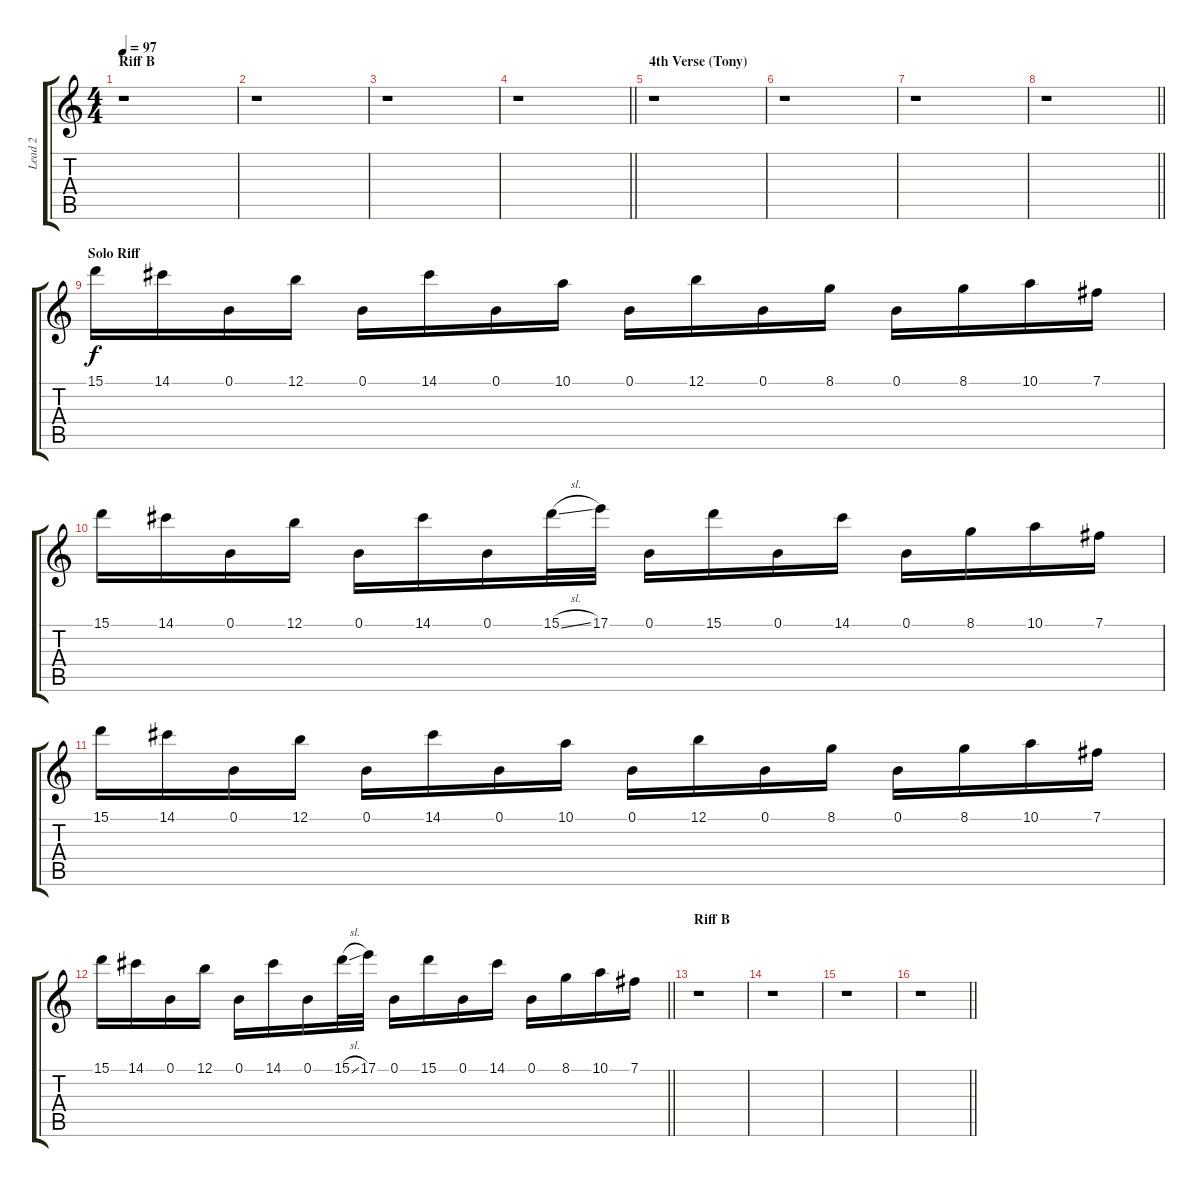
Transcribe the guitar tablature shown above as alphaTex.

\track ("Lead 2" "Lead 2") {instrument overdrivenguitar}
\staff {score tabs}
\tuning (B3 Gb3 D3 A2 E2 B1) {hide}
\ts (4 4)
\section ("" "Riff B")
\tempo 97
\clef g2
\ks c
r.1{dy f} |
r.1 |
r.1 |
\barLineRight lightlight
r.1 |
\section ("" "4th Verse (Tony)")
r.1 |
r.1 |
r.1 |
\barLineRight lightlight
r.1 |
\section ("" "Solo Riff")
15.1.16 14.1.16 0.1.16 12.1.16 0.1.16 14.1.16 0.1.16 10.1.16 0.1.16 12.1.16 0.1.16 8.1.16 0.1.16 8.1.16 10.1.16 7.1.16 |
15.1.16 14.1.16 0.1.16 12.1.16 0.1.16 14.1.16 0.1.16 15.1{sl}.32 17.1.32 0.1.16 15.1.16 0.1.16 14.1.16 0.1.16 8.1.16 10.1.16 7.1.16 |
15.1.16 14.1.16 0.1.16 12.1.16 0.1.16 14.1.16 0.1.16 10.1.16 0.1.16 12.1.16 0.1.16 8.1.16 0.1.16 8.1.16 10.1.16 7.1.16 |
\barLineRight lightlight
15.1.16 14.1.16 0.1.16 12.1.16 0.1.16 14.1.16 0.1.16 15.1{sl}.32 17.1.32 0.1.16 15.1.16 0.1.16 14.1.16 0.1.16 8.1.16 10.1.16 7.1.16 |
\section ("" "Riff B")
r.1 |
r.1 |
r.1 |
\barLineRight lightlight
r.1
